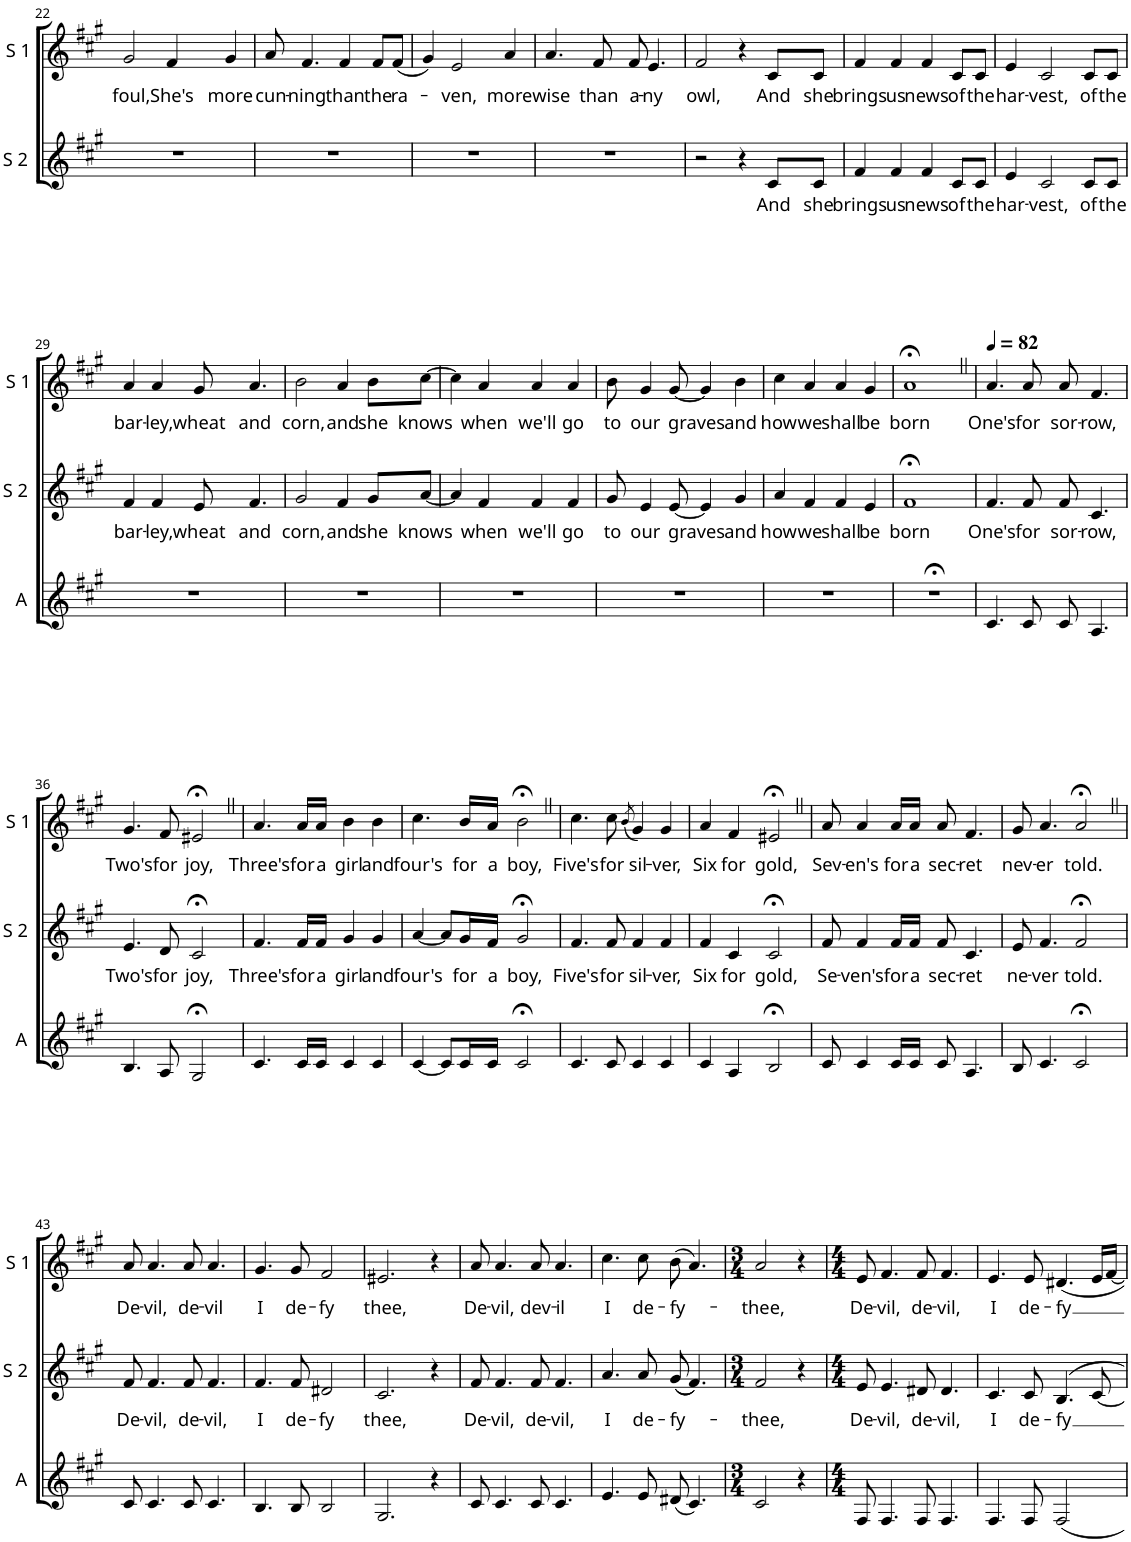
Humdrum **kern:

**kern	**kern	**text	**kern	**text
*part3	*part2	*part2	*part1	*part1
*staff3	*staff2	*staff2	*staff1	*staff1
*I"Alto	*I"Sop 2	*	*I"Sop 1	*
*I'A	*I'S 2	*	*I'S 1	*
!!LO:PB:g=z
*clefG2	*clefG2	*	*clefG2	*
*k[f#c#g#]	*k[f#c#g#]	*	*k[f#c#g#]	*
*M4/4	*M4/4	*	*M4/4	*
=22	=22	=22	=22	=22
!	!	!	!	!LO:LY:b
1r	1r	.	2g#/	foul,
!	!	!	!	!LO:LY:b
.	.	.	4f#/	She's
!	!	!	!	!LO:LY:b
.	.	.	4g#/	more
=23	=23	=23	=23	=23
!	!	!	!	!LO:LY:b
1r	1r	.	8a/	cun-
!	!	!	!	!LO:LY:b
.	.	.	4.f#/	-ning
!	!	!	!	!LO:LY:b
.	.	.	4f#/	than
!	!	!	!	!LO:LY:b
.	.	.	8f#/L	the
!	!	!	!	!LO:LY:b
.	.	.	(8f#/J	ra-
=24	=24	=24	=24	=24
1r	1r	.	4g#/)	.
!	!	!	!	!LO:LY:b
.	.	.	2e/	ven,
!	!	!	!	!LO:LY:b
.	.	.	4a/	more
=25	=25	=25	=25	=25
!	!	!	!	!LO:LY:b
1r	1r	.	4.a/	wise
!	!	!	!	!LO:LY:b
.	.	.	8f#/	than
!	!	!	!	!LO:LY:b
.	.	.	8f#/	a-
!	!	!	!	!LO:LY:b
.	.	.	4.e/	-ny
=26	=26	=26	=26	=26
!	!	!	!	!LO:LY:b
1r	2r	.	2f#/	owl,
.	4r	.	4r	.
!	!	!LO:LY:b	!	!LO:LY:b
.	8c#/L	And	8c#/L	And
!	!	!LO:LY:b	!	!LO:LY:b
.	8c#/J	she	8c#/J	she
=27	=27	=27	=27	=27
!	!	!LO:LY:b	!	!LO:LY:b
1r	4f#/	brings	4f#/	brings
!	!	!LO:LY:b	!	!LO:LY:b
.	4f#/	us	4f#/	us
!	!	!LO:LY:b	!	!LO:LY:b
.	4f#/	news	4f#/	news
!	!	!LO:LY:b	!	!LO:LY:b
.	8c#/L	of	8c#/L	of
!	!	!LO:LY:b	!	!LO:LY:b
.	8c#/J	the	8c#/J	the
=28	=28	=28	=28	=28
!	!	!LO:LY:b	!	!LO:LY:b
1r	4e/	har-	4e/	har-
!	!	!LO:LY:b	!	!LO:LY:b
.	2c#/	-vest,	2c#/	-vest,
!	!	!LO:LY:b	!	!LO:LY:b
.	8c#/L	of	8c#/L	of
!	!	!LO:LY:b	!	!LO:LY:b
.	8c#/J	the	8c#/J	the
!!LO:LB:g=z
=29	=29	=29	=29	=29
!	!	!LO:LY:b	!	!LO:LY:b
1r	4f#/	bar-	4a/	bar-
!	!	!LO:LY:b	!	!LO:LY:b
.	4f#/	-ley,	4a/	-ley,
!	!	!LO:LY:b	!	!LO:LY:b
.	8e/	wheat	8g#/	wheat
!	!	!LO:LY:b	!	!LO:LY:b
.	4.f#/	and	4.a/	and
=30	=30	=30	=30	=30
!	!	!LO:LY:b	!	!LO:LY:b
1r	2g#/	corn,	2b\	corn,
!	!	!LO:LY:b	!	!LO:LY:b
.	4f#/	and	4a/	and
!	!	!LO:LY:b	!	!LO:LY:b
.	8g#/L	she	8b\L	she
!	!	!LO:LY:b	!	!LO:LY:b
.	[8a/J	knows	[8cc#\J	knows
=31	=31	=31	=31	=31
1r	4a/]	.	4cc#\]	.
!	!	!LO:LY:b	!	!LO:LY:b
.	4f#/	when	4a/	when
!	!	!LO:LY:b	!	!LO:LY:b
.	4f#/	we'll	4a/	we'll
!	!	!LO:LY:b	!	!LO:LY:b
.	4f#/	go	4a/	go
=32	=32	=32	=32	=32
!	!	!LO:LY:b	!	!LO:LY:b
1r	8g#/	to	8b\	to
!	!	!LO:LY:b	!	!LO:LY:b
.	4e/	our	4g#/	our
!	!	!LO:LY:b	!	!LO:LY:b
.	[8e/	graves	[8g#/	graves
.	4e/]	.	4g#/]	.
!	!	!LO:LY:b	!	!LO:LY:b
.	4g#/	and	4b\	and
=33	=33	=33	=33	=33
!	!	!LO:LY:b	!	!LO:LY:b
1r	4a/	how	4cc#\	how
!	!	!LO:LY:b	!	!LO:LY:b
.	4f#/	we	4a/	we
!	!	!LO:LY:b	!	!LO:LY:b
.	4f#/	shall	4a/	shall
!	!	!LO:LY:b	!	!LO:LY:b
.	4e/	be	4g#/	be
=34	=34	=34	=34	=34
!	!	!LO:LY:b	!	!LO:LY:b
1r;<	1f#;<	born	1a;<Z	born
=35	=35	=35	=35	=35
*	*	*	*MM82	*
!	!	!LO:LY:b	!	!LO:LY:b
4.c#/	4.f#/	One's	4.a/	One's
!	!	!LO:LY:b	!	!LO:LY:b
8c#/	8f#/	for	8a/	for
!	!	!LO:LY:b	!	!LO:LY:b
8c#/	8f#/	sor-	8a/	sor-
!	!	!LO:LY:b	!	!LO:LY:b
4.A/	4.c#/	-row,	4.f#/	-row,
!!LO:LB:g=z
=36	=36	=36	=36	=36
!	!	!LO:LY:b	!	!LO:LY:b
4.B/	4.e/	Two's	4.g#/	Two's
!	!	!LO:LY:b	!	!LO:LY:b
8A/	8d/	for	8f#/	for
!	!	!LO:LY:b	!	!LO:LY:b
2G#;</	2c#;</	joy,	2e#X;<Z/	joy,
=37	=37	=37	=37	=37
!	!	!LO:LY:b	!	!LO:LY:b
4.c#/	4.f#/	Three's	4.a/	Three's
!	!	!LO:LY:b	!	!LO:LY:b
16c#/LL	16f#/LL	for	16a/LL	for
!	!	!LO:LY:b	!	!LO:LY:b
16c#/JJ	16f#/JJ	a	16a/JJ	a
!	!	!LO:LY:b	!	!LO:LY:b
4c#/	4g#/	girl	4b\	girl
!	!	!LO:LY:b	!	!LO:LY:b
4c#/	4g#/	and	4b\	and
=38	=38	=38	=38	=38
!	!	!LO:LY:b	!	!LO:LY:b
[4c#/	[4a/	four's	4.cc#\	four's
8c#/L]	8a/L]	.	.	.
!	!	!LO:LY:b	!	!LO:LY:b
16c#/L	16g#/L	for	16b/LL	for
!	!	!LO:LY:b	!	!LO:LY:b
16c#/JJ	16f#/JJ	a	16a/JJ	a
!	!	!LO:LY:b	!	!LO:LY:b
2c#;</	2g#;</	boy,	2b;<Z\	boy,
=39	=39	=39	=39	=39
!	!	!LO:LY:b	!	!LO:LY:b
4.c#/	4.f#/	Five's	4.cc#\	Five's
!	!	!LO:LY:b	!	!LO:LY:b
8c#/	8f#/	for	8cc#\	for
.	.	.	(8qb/	.
!	!	!LO:LY:b	!	!LO:LY:b
4c#/	4f#/	sil-	4g#/)	sil-
!	!	!LO:LY:b	!	!LO:LY:b
4c#/	4f#/	-ver,	4g#/	-ver,
=40	=40	=40	=40	=40
!	!	!LO:LY:b	!	!LO:LY:b
4c#/	4f#/	Six	4a/	Six
!	!	!LO:LY:b	!	!LO:LY:b
4A/	4c#/	for	4f#/	for
!	!	!LO:LY:b	!	!LO:LY:b
2B;</	2c#;</	gold,	2e#X;<Z/	gold,
=41	=41	=41	=41	=41
!	!	!LO:LY:b	!	!LO:LY:b
8c#/	8f#/	Se-	8a/	Sev-
!	!	!LO:LY:b	!	!LO:LY:b
4c#/	4f#/	-ven's	4a/	-en's
!	!	!LO:LY:b	!	!LO:LY:b
16c#/LL	16f#/LL	for	16a/LL	for
!	!	!LO:LY:b	!	!LO:LY:b
16c#/JJ	16f#/JJ	a	16a/JJ	a
!	!	!LO:LY:b	!	!LO:LY:b
8c#/	8f#/	sec-	8a/	sec-
!	!	!LO:LY:b	!	!LO:LY:b
4.A/	4.c#/	-ret	4.f#/	-ret
=42	=42	=42	=42	=42
!	!	!LO:LY:b	!	!LO:LY:b
8B/	8e/	ne-	8g#/	nev-
!	!	!LO:LY:b	!	!LO:LY:b
4.c#/	4.f#/	-ver	4.a/	-er
!	!	!LO:LY:b	!	!LO:LY:b
2c#;</	2f#;</	told.	2a;<Z/	told.
!!LO:LB:g=z
=43	=43	=43	=43	=43
!	!	!LO:LY:b	!	!LO:LY:b
8c#/	8f#/	De-	8a/	De-
!	!	!LO:LY:b	!	!LO:LY:b
4.c#/	4.f#/	-vil,	4.a/	-vil,
!	!	!LO:LY:b	!	!LO:LY:b
8c#/	8f#/	de-	8a/	de-
!	!	!LO:LY:b	!	!LO:LY:b
4.c#/	4.f#/	-vil,	4.a/	-vil
=44	=44	=44	=44	=44
!	!	!LO:LY:b	!	!LO:LY:b
4.B/	4.f#/	I	4.g#/	I
!	!	!LO:LY:b	!	!LO:LY:b
8B/	8f#/	de-	8g#/	de-
!	!	!LO:LY:b	!	!LO:LY:b
2B/	2d#X/	-fy	2f#/	-fy
=45	=45	=45	=45	=45
!	!	!LO:LY:b	!	!LO:LY:b
2.G#/	2.c#/	thee,	2.e#X/	thee,
4r	4r	.	4r	.
=46	=46	=46	=46	=46
!	!	!LO:LY:b	!	!LO:LY:b
8c#/	8f#/	De-	8a/	De-
!	!	!LO:LY:b	!	!LO:LY:b
4.c#/	4.f#/	-vil,	4.a/	-vil,
!	!	!LO:LY:b	!	!LO:LY:b
8c#/	8f#/	-de-	8a/	dev-
!	!	!LO:LY:b	!	!LO:LY:b
4.c#/	4.f#/	-vil,	4.a/	-il
=47	=47	=47	=47	=47
!	!	!LO:LY:b	!	!LO:LY:b
4.e/	4.a/	I	4.cc#\	I
!	!	!LO:LY:b	!	!LO:LY:b
8e/	8a/	de-	8cc#\	de-
!	!	!LO:LY:b	!	!LO:LY:b
(8d#X/	((8g#/	-fy-	(8b\	-fy-
4.c#/)	4.f#/))	.	4.a/)	.
=48	=48	=48	=48	=48
*M3/4	*M3/4	*	*M3/4	*
!	!	!LO:LY:b	!	!LO:LY:b
2c#/	2f#/	-thee,	2a/	-thee,
4r	4r	.	4r	.
=49	=49	=49	=49	=49
*M4/4	*M4/4	*	*M4/4	*
!	!	!LO:LY:b	!	!LO:LY:b
8F#/	8e/	De-	8e/	De-
!	!	!LO:LY:b	!	!LO:LY:b
4.F#/	4.e/	-vil,	4.f#/	-vil,
!	!	!LO:LY:b	!	!LO:LY:b
8F#/	8d#X/	de-	8f#/	de-
!	!	!LO:LY:b	!	!LO:LY:b
4.F#/	4.d#/	-vil,	4.f#/	-vil,
=50	=50	=50	=50	=50
!	!	!LO:LY:b	!	!LO:LY:b
4.F#/	4.c#/	I	4.e/	I
!	!	!LO:LY:b	!	!LO:LY:b
8F#/	8c#/	de-	8e/	de-
!	!	!LO:LY:b	!	!LO:LY:b
2F#/	4.B/	-fy	4.d#X/	-fy
.	[8c#/	.	16e/LL	.
.	.	.	[16f#/JJ	.
=	=	=	=	=
*-	*-	*-	*-	*-
